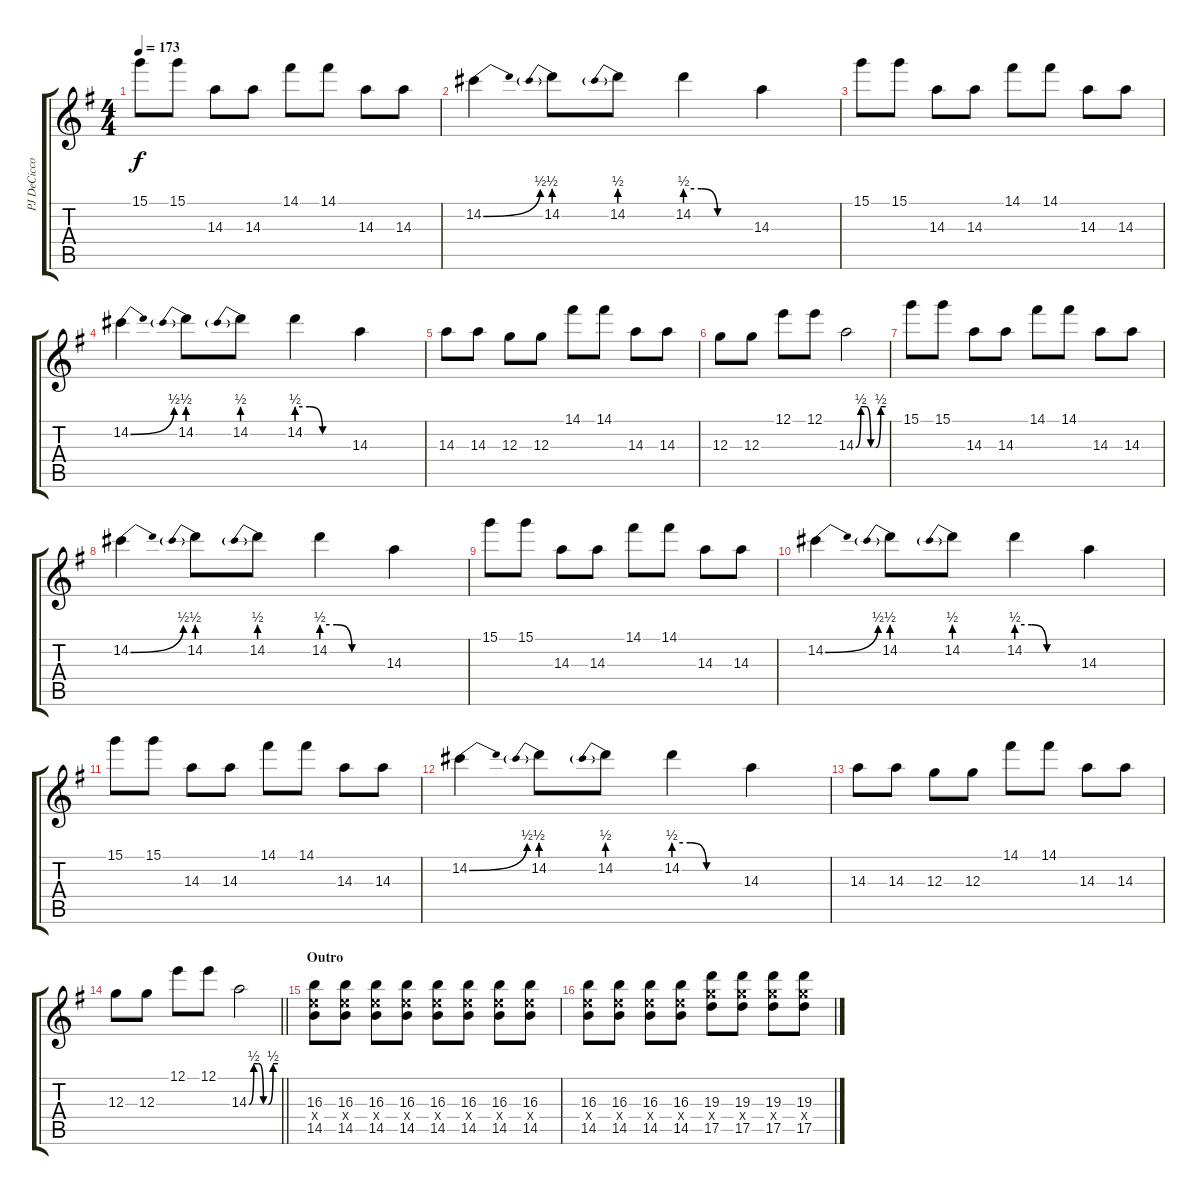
\track ("PJ DeCicco" "PJ DeCicco") {instrument distortionguitar}
\staff {score tabs}
\tuning (E4 B3 G3 D3 A2 D2) {hide}
\ts (4 4)
\tempo 173
\clef g2
\ks g
15.1.8{dy f} 15.1.8 14.3.8 14.3.8 14.1.8 14.1.8 14.3.8 14.3.8 |
14.2{be (bend 0 0 60 2)}.4 14.2{be (prebend 0 2 60 2)}.8 14.2{be (prebend 0 2 60 2)}.8 14.2{be (custom 0 2 15 2 30 0 60 0)}.4 14.3.4 |
15.1.8 15.1.8 14.3.8 14.3.8 14.1.8 14.1.8 14.3.8 14.3.8 |
14.2{be (bend 0 0 60 2)}.4 14.2{be (prebend 0 2 60 2)}.8 14.2{be (prebend 0 2 60 2)}.8 14.2{be (custom 0 2 15 2 30 0 60 0)}.4 14.3.4 |
14.3.8 14.3.8 12.3.8 12.3.8 14.1.8 14.1.8 14.3.8 14.3.8 |
12.3.8 12.3.8 12.1.8 12.1.8 14.3{be (custom 0 0 10 2 20 2 30 0 40 0 50 2 60 2)}.2 |
15.1.8 15.1.8 14.3.8 14.3.8 14.1.8 14.1.8 14.3.8 14.3.8 |
14.2{be (bend 0 0 60 2)}.4 14.2{be (prebend 0 2 60 2)}.8 14.2{be (prebend 0 2 60 2)}.8 14.2{be (custom 0 2 15 2 30 0 60 0)}.4 14.3.4 |
15.1.8 15.1.8 14.3.8 14.3.8 14.1.8 14.1.8 14.3.8 14.3.8 |
14.2{be (bend 0 0 60 2)}.4 14.2{be (prebend 0 2 60 2)}.8 14.2{be (prebend 0 2 60 2)}.8 14.2{be (custom 0 2 15 2 30 0 60 0)}.4 14.3.4 |
15.1.8 15.1.8 14.3.8 14.3.8 14.1.8 14.1.8 14.3.8 14.3.8 |
14.2{be (bend 0 0 60 2)}.4 14.2{be (prebend 0 2 60 2)}.8 14.2{be (prebend 0 2 60 2)}.8 14.2{be (custom 0 2 15 2 30 0 60 0)}.4 14.3.4 |
14.3.8 14.3.8 12.3.8 12.3.8 14.1.8 14.1.8 14.3.8 14.3.8 |
\barLineRight lightlight
12.3.8 12.3.8 12.1.8 12.1.8 14.3{be (custom 0 0 10 2 20 2 30 0 40 0 50 2 60 2)}.2 |
\section ("" "Outro")
(16.3 14.4{x} 14.5).8 (16.3 14.4{x} 14.5).8 (16.3 14.4{x} 14.5).8 (16.3 14.4{x} 14.5).8 (16.3 14.4{x} 14.5).8 (16.3 14.4{x} 14.5).8 (16.3 14.4{x} 14.5).8 (16.3 14.4{x} 14.5).8 |
(16.3 14.4{x} 14.5).8 (16.3 14.4{x} 14.5).8 (16.3 14.4{x} 14.5).8 (16.3 14.4{x} 14.5).8 (19.3 17.4{x} 17.5).8 (19.3 17.4{x} 17.5).8 (19.3 17.4{x} 17.5).8 (19.3 17.4{x} 17.5).8
